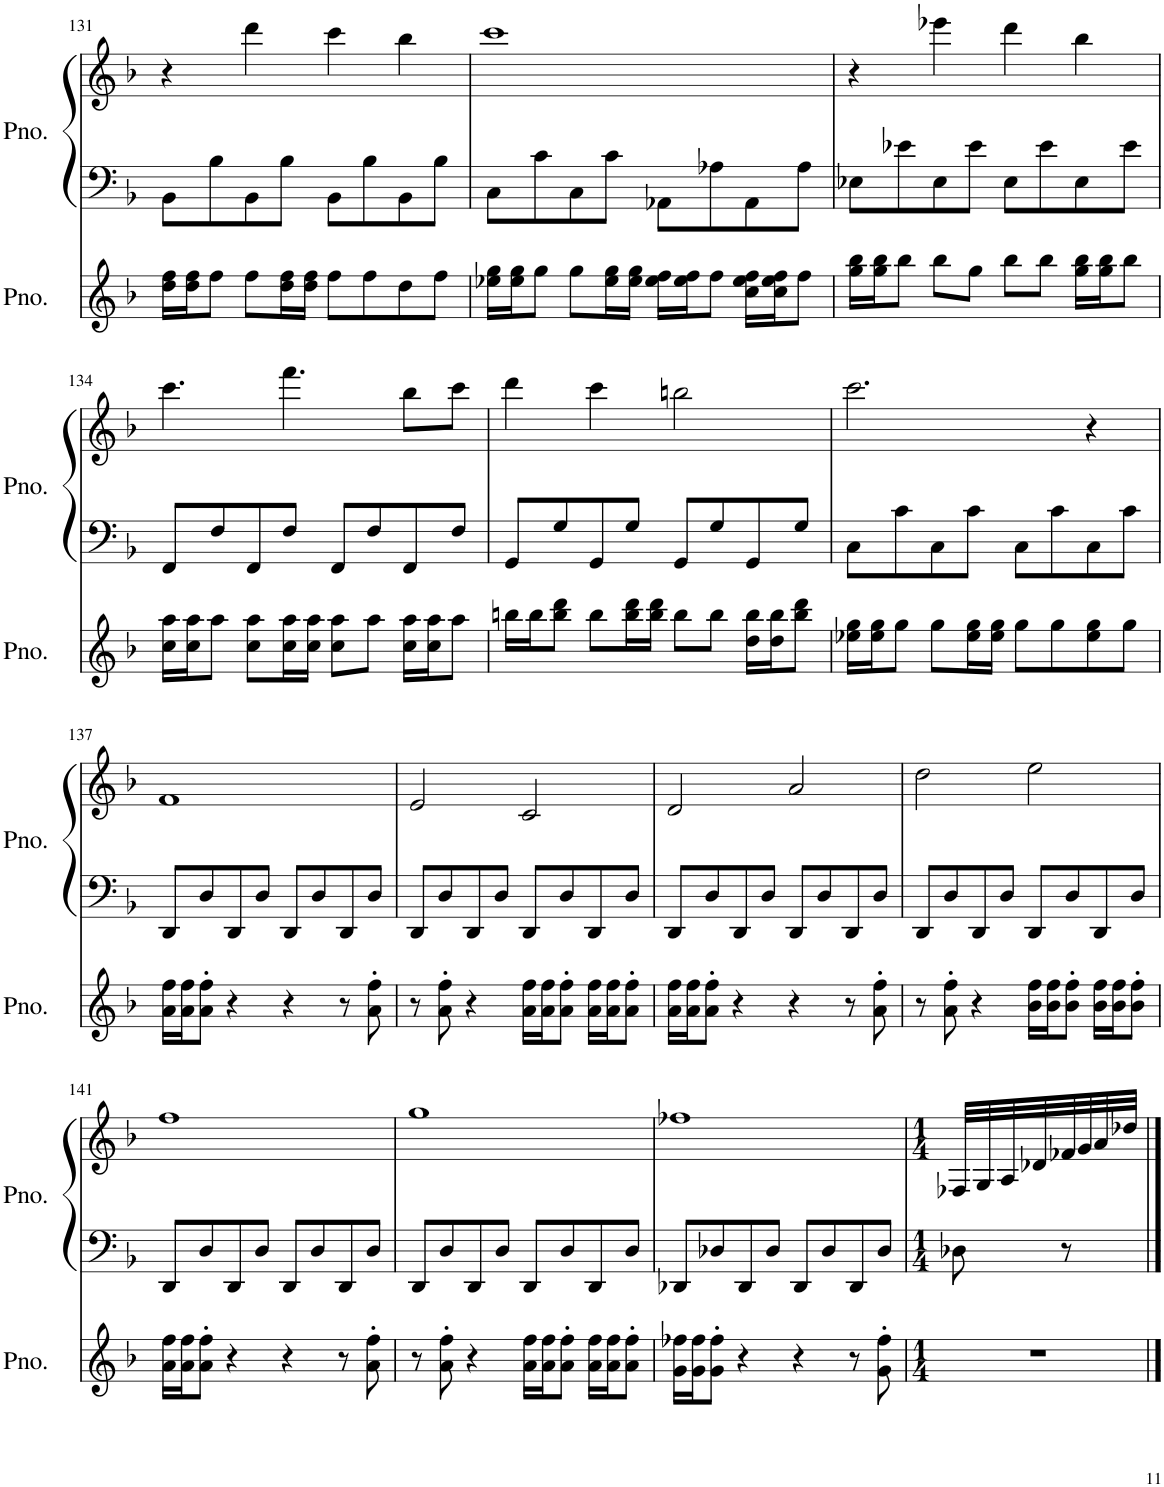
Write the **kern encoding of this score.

**kern	**kern	**kern
*part2	*part1	*part1
*staff3	*staff2	*staff1
*I"Piano	*I"Piano	*
*I'Pno.	*I'Pno.	*
!!LO:PB:g=z
*clefG2	*clefF4	*clefG2
*k[b-]	*k[b-]	*k[b-]
*M4/4	*M4/4	*M4/4
=131	=131	=131
16dd\ 16ff\LL	8BB-\L	4r
16dd\ 16ff\J	.	.
8ff\J	8B-\	.
8ff\L	8BB-\	4ddd\
16dd\ 16ff\L	8B-\J	.
16dd\ 16ff\JJ	.	.
8ff\L	8BB-\L	4ccc\
8ff\	8B-\	.
8dd\	8BB-\	4bb-\
8ff\J	8B-\J	.
=132	=132	=132
16ee-X\ 16gg\LL	8C\L	1ccc
16ee-\ 16gg\J	.	.
8gg\J	8c\	.
8gg\L	8C\	.
16ee-\ 16gg\L	8c\J	.
16ee-\ 16gg\JJ	.	.
16ee-\ 16ff\LL	8AA-X\L	.
16ee-\ 16ff\J	.	.
8ff\J	8A-X\	.
16cc\ 16ee-\ 16ff\LL	8AA-\	.
16cc\ 16ee-\ 16ff\J	.	.
8ff\J	8A-\J	.
=133	=133	=133
16gg\ 16bb-\LL	8E-X\L	4r
16gg\ 16bb-\J	.	.
8bb-\J	8e-X\	.
8bb-\L	8E-\	4eee-X\
8gg\J	8e-\J	.
8bb-\L	8E-\L	4ddd\
8bb-\J	8e-\	.
16gg\ 16bb-\LL	8E-\	4bb-\
16gg\ 16bb-\J	.	.
8bb-\J	8e-\J	.
!!LO:LB:g=z
=134	=134	=134
16cc\ 16aa\LL	8FF/L	4.ccc\
16cc\ 16aa\J	.	.
8aa\J	8F/	.
8cc\ 8aa\L	8FF/	.
16cc\ 16aa\L	8F/J	4.fff\
16cc\ 16aa\JJ	.	.
8cc\ 8aa\L	8FF/L	.
8aa\J	8F/	.
16cc\ 16aa\LL	8FF/	8bb-\L
16cc\ 16aa\J	.	.
8aa\J	8F/J	8ccc\J
=135	=135	=135
16bbn\LL	8GG/L	4ddd\
16bb\J	.	.
8bb\ 8ddd\J	8G/	.
8bb\L	8GG/	4ccc\
16bb\ 16ddd\L	8G/J	.
16bb\ 16ddd\JJ	.	.
8bb\L	8GG/L	2bbn\
8bb\J	8G/	.
16dd\ 16bb\LL	8GG/	.
16dd\ 16bb\J	.	.
8bb\ 8ddd\J	8G/J	.
=136	=136	=136
16ee-X\ 16gg\LL	8C\L	2.ccc\
16ee-\ 16gg\J	.	.
8gg\J	8c\	.
8gg\L	8C\	.
16ee-\ 16gg\L	8c\J	.
16ee-\ 16gg\JJ	.	.
8gg\L	8C\L	.
8gg\	8c\	.
8ee-\ 8gg\	8C\	4r
8gg\J	8c\J	.
!!LO:LB:g=z
=137	=137	=137
16a\ 16ff\LL	8DD/L	1f
16a\ 16ff\J	.	.
8a\' 8ff\'J	8D/	.
4r	8DD/	.
.	8D/J	.
4r	8DD/L	.
.	8D/	.
8r	8DD/	.
8a\' 8ff\'	8D/J	.
=138	=138	=138
8r	8DD/L	2e/
8a\' 8ff\'	8D/	.
4r	8DD/	.
.	8D/J	.
16a\ 16ff\LL	8DD/L	2c/
16a\ 16ff\J	.	.
8a\' 8ff\'J	8D/	.
16a\ 16ff\LL	8DD/	.
16a\ 16ff\J	.	.
8a\' 8ff\'J	8D/J	.
=139	=139	=139
16a\ 16ff\LL	8DD/L	2d/
16a\ 16ff\J	.	.
8a\' 8ff\'J	8D/	.
4r	8DD/	.
.	8D/J	.
4r	8DD/L	2a/
.	8D/	.
8r	8DD/	.
8a\' 8ff\'	8D/J	.
=140	=140	=140
8r	8DD/L	2dd\
8a\' 8ff\'	8D/	.
4r	8DD/	.
.	8D/J	.
16b-\ 16ff\LL	8DD/L	2ee\
16b-\ 16ff\J	.	.
8b-\' 8ff\'J	8D/	.
16b-\ 16ff\LL	8DD/	.
16b-\ 16ff\J	.	.
8b-\' 8ff\'J	8D/J	.
!!LO:LB:g=z
=141	=141	=141
16a\ 16ff\LL	8DD/L	1ff
16a\ 16ff\J	.	.
8a\' 8ff\'J	8D/	.
4r	8DD/	.
.	8D/J	.
4r	8DD/L	.
.	8D/	.
8r	8DD/	.
8a\' 8ff\'	8D/J	.
=142	=142	=142
8r	8DD/L	1gg
8a\' 8ff\'	8D/	.
4r	8DD/	.
.	8D/J	.
16a\ 16ff\LL	8DD/L	.
16a\ 16ff\J	.	.
8a\' 8ff\'J	8D/	.
16a\ 16ff\LL	8DD/	.
16a\ 16ff\J	.	.
8a\' 8ff\'J	8D/J	.
=143	=143	=143
16g\ 16ff-X\LL	8DD-X/L	1ff-X
16g\ 16ff-\J	.	.
8g\' 8ff-\'J	8D-X/	.
4r	8DD-/	.
.	8D-/J	.
4r	8DD-/L	.
.	8D-/	.
8r	8DD-/	.
8g\' 8ff-\'	8D-/J	.
=144	=144	=144
*M1/4	*M1/4	*M1/4
4r	8D-X\	32F-X/LLL
.	.	32G/
.	.	32A/
.	.	32d-X/
.	8r	32f-X/
.	.	32g/
.	.	32a/
.	.	32dd-X/JJJ
==	==	==
*-	*-	*-
